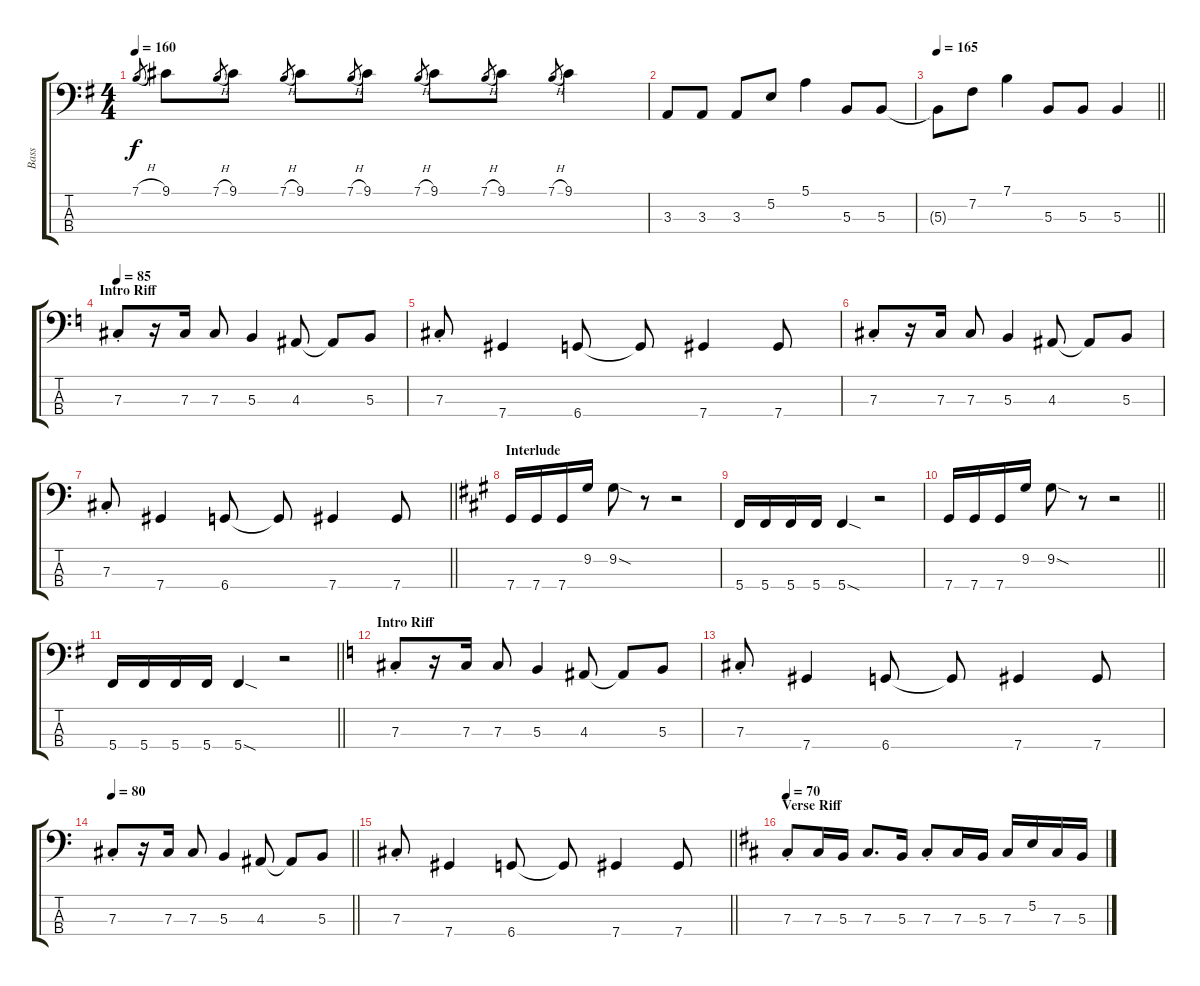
\track ("Bass" "Bass") {instrument electricbassfinger}
\staff {score tabs}
\tuning (E2 B1 Gb1 Db1) {hide}
\ts (4 4)
\tempo 160
\clef f4
\ks g
7.1{h}.8{gr dy f} 9.1.8 7.1{h}.8{gr} 9.1.8 7.1{h}.8{gr} 9.1.8 7.1{h}.8{gr} 9.1.8 7.1{h}.8{gr} 9.1.8 7.1{h}.8{gr} 9.1.8 7.1{h}.8{gr} 9.1.4 |
3.3.8 3.3.8 3.3.8 5.2.8 5.1.4 5.3.8 5.3.8 |
\tempo 165
\barLineRight lightlight
5.3{t}.8 7.2.8 7.1.4 5.3.8 5.3.8 5.3.4 |
\section ("" "Intro Riff")
\tempo 85
\ks c
7.3{st}.8 r.16 7.3.16 7.3.8 5.3.4 4.3.8 4.3{t}.8 5.3.8 |
7.3{st}.8 7.4.4 6.4.8 6.4{t}.8 7.4.4 7.4.8 |
7.3{st}.8 r.16 7.3.16 7.3.8 5.3.4 4.3.8 4.3{t}.8 5.3.8 |
\barLineRight lightlight
7.3{st}.8 7.4.4 6.4.8 6.4{t}.8 7.4.4 7.4.8 |
\section ("" "Interlude")
\ks a
7.4.16 7.4.16 7.4.16 9.2.16 9.2{sod}.8 r.8 r.2 |
5.4.16 5.4.16 5.4.16 5.4.16 5.4{sod}.4 r.2 |
\barLineRight lightlight
7.4.16 7.4.16 7.4.16 9.2.16 9.2{sod}.8 r.8 r.2 |
\barLineRight lightlight
\ks g
5.4.16 5.4.16 5.4.16 5.4.16 5.4{sod}.4 r.2 |
\section ("" "Intro Riff")
\ks c
7.3{st}.8 r.16 7.3.16 7.3.8 5.3.4 4.3.8 4.3{t}.8 5.3.8 |
7.3{st}.8 7.4.4 6.4.8 6.4{t}.8 7.4.4 7.4.8 |
\tempo 80
\barLineRight lightlight
7.3{st}.8 r.16 7.3.16 7.3.8 5.3.4 4.3.8 4.3{t}.8 5.3.8 |
\barLineRight lightlight
7.3{st}.8 7.4.4 6.4.8 6.4{t}.8 7.4.4 7.4.8 |
\section ("" "Verse Riff")
\tempo 70
\ks d
7.3{st}.8 7.3.16 5.3.16 7.3.8{d} 5.3.16 7.3{st}.8 7.3.16 5.3.16 7.3.16 5.2.16 7.3.16 5.3.16
